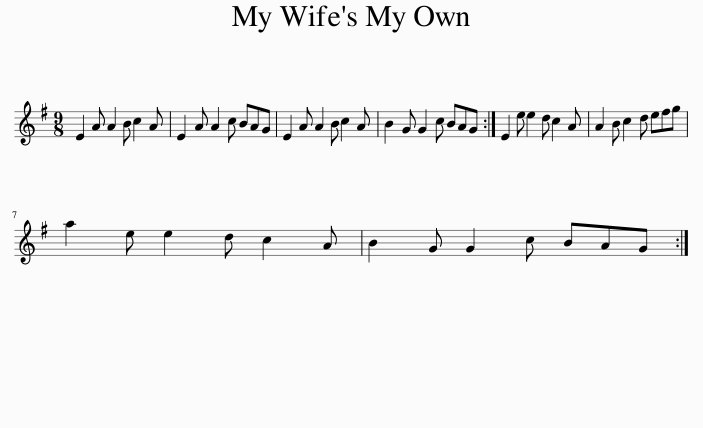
X:1
L:1/8
M:9/8
I:linebreak $
K:G
V:1 treble
V:1
 E2 A A2 B c2 A | E2 A A2 c BAG | E2 A A2 B c2 A | B2 G G2 c BAG :| E2 e e2 d c2 A | %5
 A2 B c2 d efg |$ a2 e e2 d c2 A | B2 G G2 c BAG :| %8
